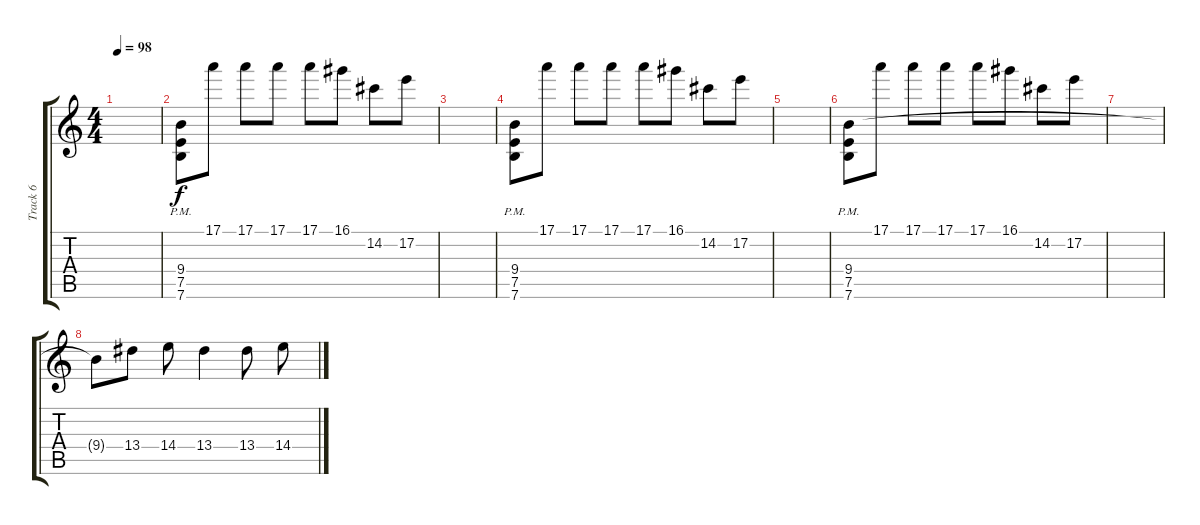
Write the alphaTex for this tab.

\track ("Track 6" "Track 6") {instrument distortionguitar}
\staff {score tabs}
\tuning (E4 B3 G3 D3 A2 E2) {hide}
\ts (4 4)
\tempo 98
\clef g2
\ks c
|
(9.4{pm} 7.5{pm} 7.6{pm}).8 17.1.8 17.1.8 17.1.8 17.1.8 16.1.8 14.2.8 17.2.8 |
|
(9.4{pm} 7.5{pm} 7.6{pm}).8 17.1.8 17.1.8 17.1.8 17.1.8 16.1.8 14.2.8 17.2.8 |
|
(9.4{pm} 7.5{pm} 7.6{pm}).8 17.1.8 17.1.8 17.1.8 17.1.8 16.1.8 14.2.8 17.2.8 |
|
9.4{t}.8 13.4.8 14.4.8 13.4.4 13.4.8 14.4.8
